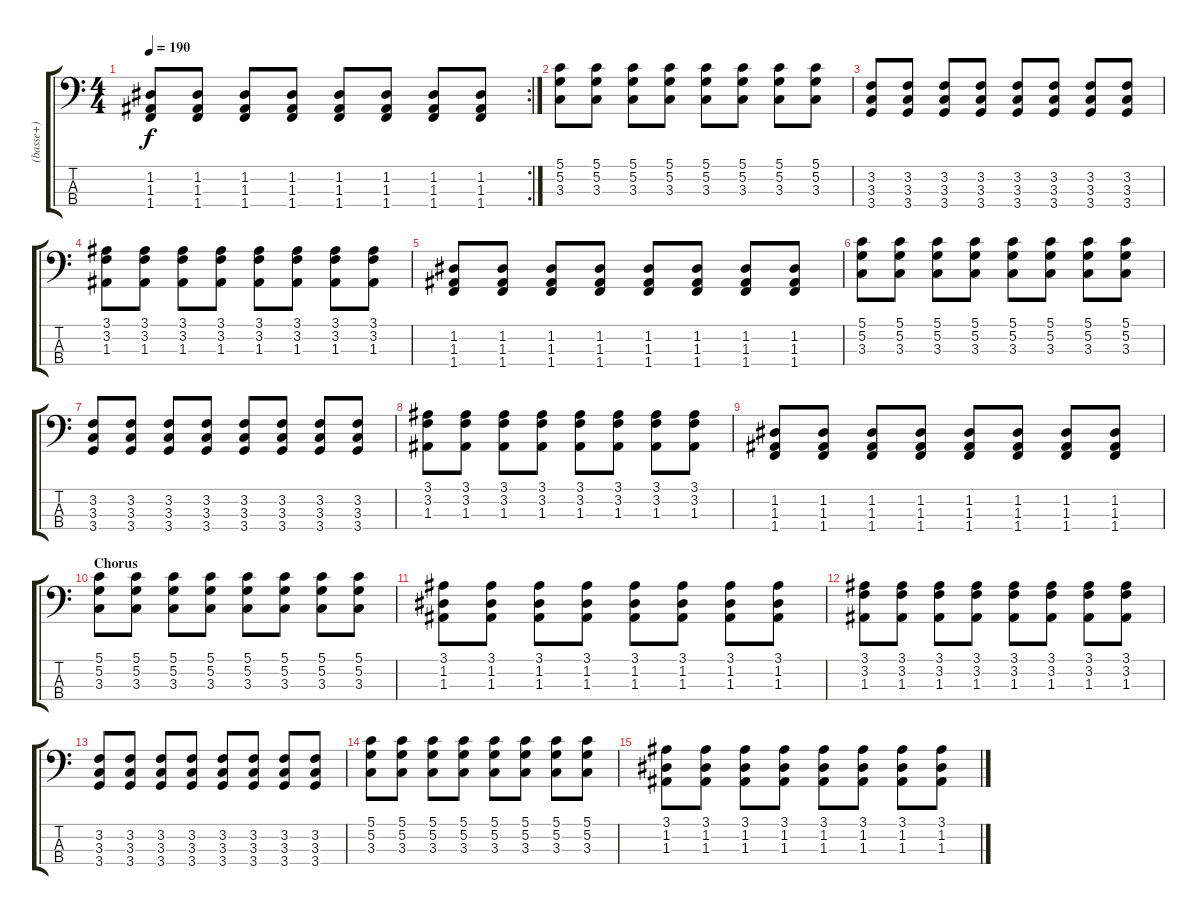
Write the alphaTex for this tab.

\track ("(basse+)" "(basse+)") {instrument electricbasspick}
\staff {score tabs}
\tuning (G2 D2 A1 E1) {hide}
\rc 2
\ts (4 4)
\tempo 190
\clef f4
\ks c
(1.2 1.3 1.4).8{dy f} (1.2 1.3 1.4).8 (1.2 1.3 1.4).8 (1.2 1.3 1.4).8 (1.2 1.3 1.4).8 (1.2 1.3 1.4).8 (1.2 1.3 1.4).8 (1.2 1.3 1.4).8 |
(5.1 5.2 3.3).8 (5.1 5.2 3.3).8 (5.1 5.2 3.3).8 (5.1 5.2 3.3).8 (5.1 5.2 3.3).8 (5.1 5.2 3.3).8 (5.1 5.2 3.3).8 (5.1 5.2 3.3).8 |
(3.2 3.3 3.4).8 (3.2 3.3 3.4).8 (3.2 3.3 3.4).8 (3.2 3.3 3.4).8 (3.2 3.3 3.4).8 (3.2 3.3 3.4).8 (3.2 3.3 3.4).8 (3.2 3.3 3.4).8 |
(3.1 3.2 1.3).8 (3.1 3.2 1.3).8 (3.1 3.2 1.3).8 (3.1 3.2 1.3).8 (3.1 3.2 1.3).8 (3.1 3.2 1.3).8 (3.1 3.2 1.3).8 (3.1 3.2 1.3).8 |
(1.2 1.3 1.4).8 (1.2 1.3 1.4).8 (1.2 1.3 1.4).8 (1.2 1.3 1.4).8 (1.2 1.3 1.4).8 (1.2 1.3 1.4).8 (1.2 1.3 1.4).8 (1.2 1.3 1.4).8 |
(5.1 5.2 3.3).8 (5.1 5.2 3.3).8 (5.1 5.2 3.3).8 (5.1 5.2 3.3).8 (5.1 5.2 3.3).8 (5.1 5.2 3.3).8 (5.1 5.2 3.3).8 (5.1 5.2 3.3).8 |
(3.2 3.3 3.4).8 (3.2 3.3 3.4).8 (3.2 3.3 3.4).8 (3.2 3.3 3.4).8 (3.2 3.3 3.4).8 (3.2 3.3 3.4).8 (3.2 3.3 3.4).8 (3.2 3.3 3.4).8 |
(3.1 3.2 1.3).8 (3.1 3.2 1.3).8 (3.1 3.2 1.3).8 (3.1 3.2 1.3).8 (3.1 3.2 1.3).8 (3.1 3.2 1.3).8 (3.1 3.2 1.3).8 (3.1 3.2 1.3).8 |
(1.2 1.3 1.4).8 (1.2 1.3 1.4).8 (1.2 1.3 1.4).8 (1.2 1.3 1.4).8 (1.2 1.3 1.4).8 (1.2 1.3 1.4).8 (1.2 1.3 1.4).8 (1.2 1.3 1.4).8 |
\section ("" "Chorus")
(5.1 5.2 3.3).8 (5.1 5.2 3.3).8 (5.1 5.2 3.3).8 (5.1 5.2 3.3).8 (5.1 5.2 3.3).8 (5.1 5.2 3.3).8 (5.1 5.2 3.3).8 (5.1 5.2 3.3).8 |
(3.1 1.2 1.3).8 (3.1 1.2 1.3).8 (3.1 1.2 1.3).8 (3.1 1.2 1.3).8 (3.1 1.2 1.3).8 (3.1 1.2 1.3).8 (3.1 1.2 1.3).8 (3.1 1.2 1.3).8 |
(3.1 3.2 1.3).8 (3.1 3.2 1.3).8 (3.1 3.2 1.3).8 (3.1 3.2 1.3).8 (3.1 3.2 1.3).8 (3.1 3.2 1.3).8 (3.1 3.2 1.3).8 (3.1 3.2 1.3).8 |
(3.2 3.3 3.4).8 (3.2 3.3 3.4).8 (3.2 3.3 3.4).8 (3.2 3.3 3.4).8 (3.2 3.3 3.4).8 (3.2 3.3 3.4).8 (3.2 3.3 3.4).8 (3.2 3.3 3.4).8 |
(5.1 5.2 3.3).8 (5.1 5.2 3.3).8 (5.1 5.2 3.3).8 (5.1 5.2 3.3).8 (5.1 5.2 3.3).8 (5.1 5.2 3.3).8 (5.1 5.2 3.3).8 (5.1 5.2 3.3).8 |
(3.1 1.2 1.3).8 (3.1 1.2 1.3).8 (3.1 1.2 1.3).8 (3.1 1.2 1.3).8 (3.1 1.2 1.3).8 (3.1 1.2 1.3).8 (3.1 1.2 1.3).8 (3.1 1.2 1.3).8
